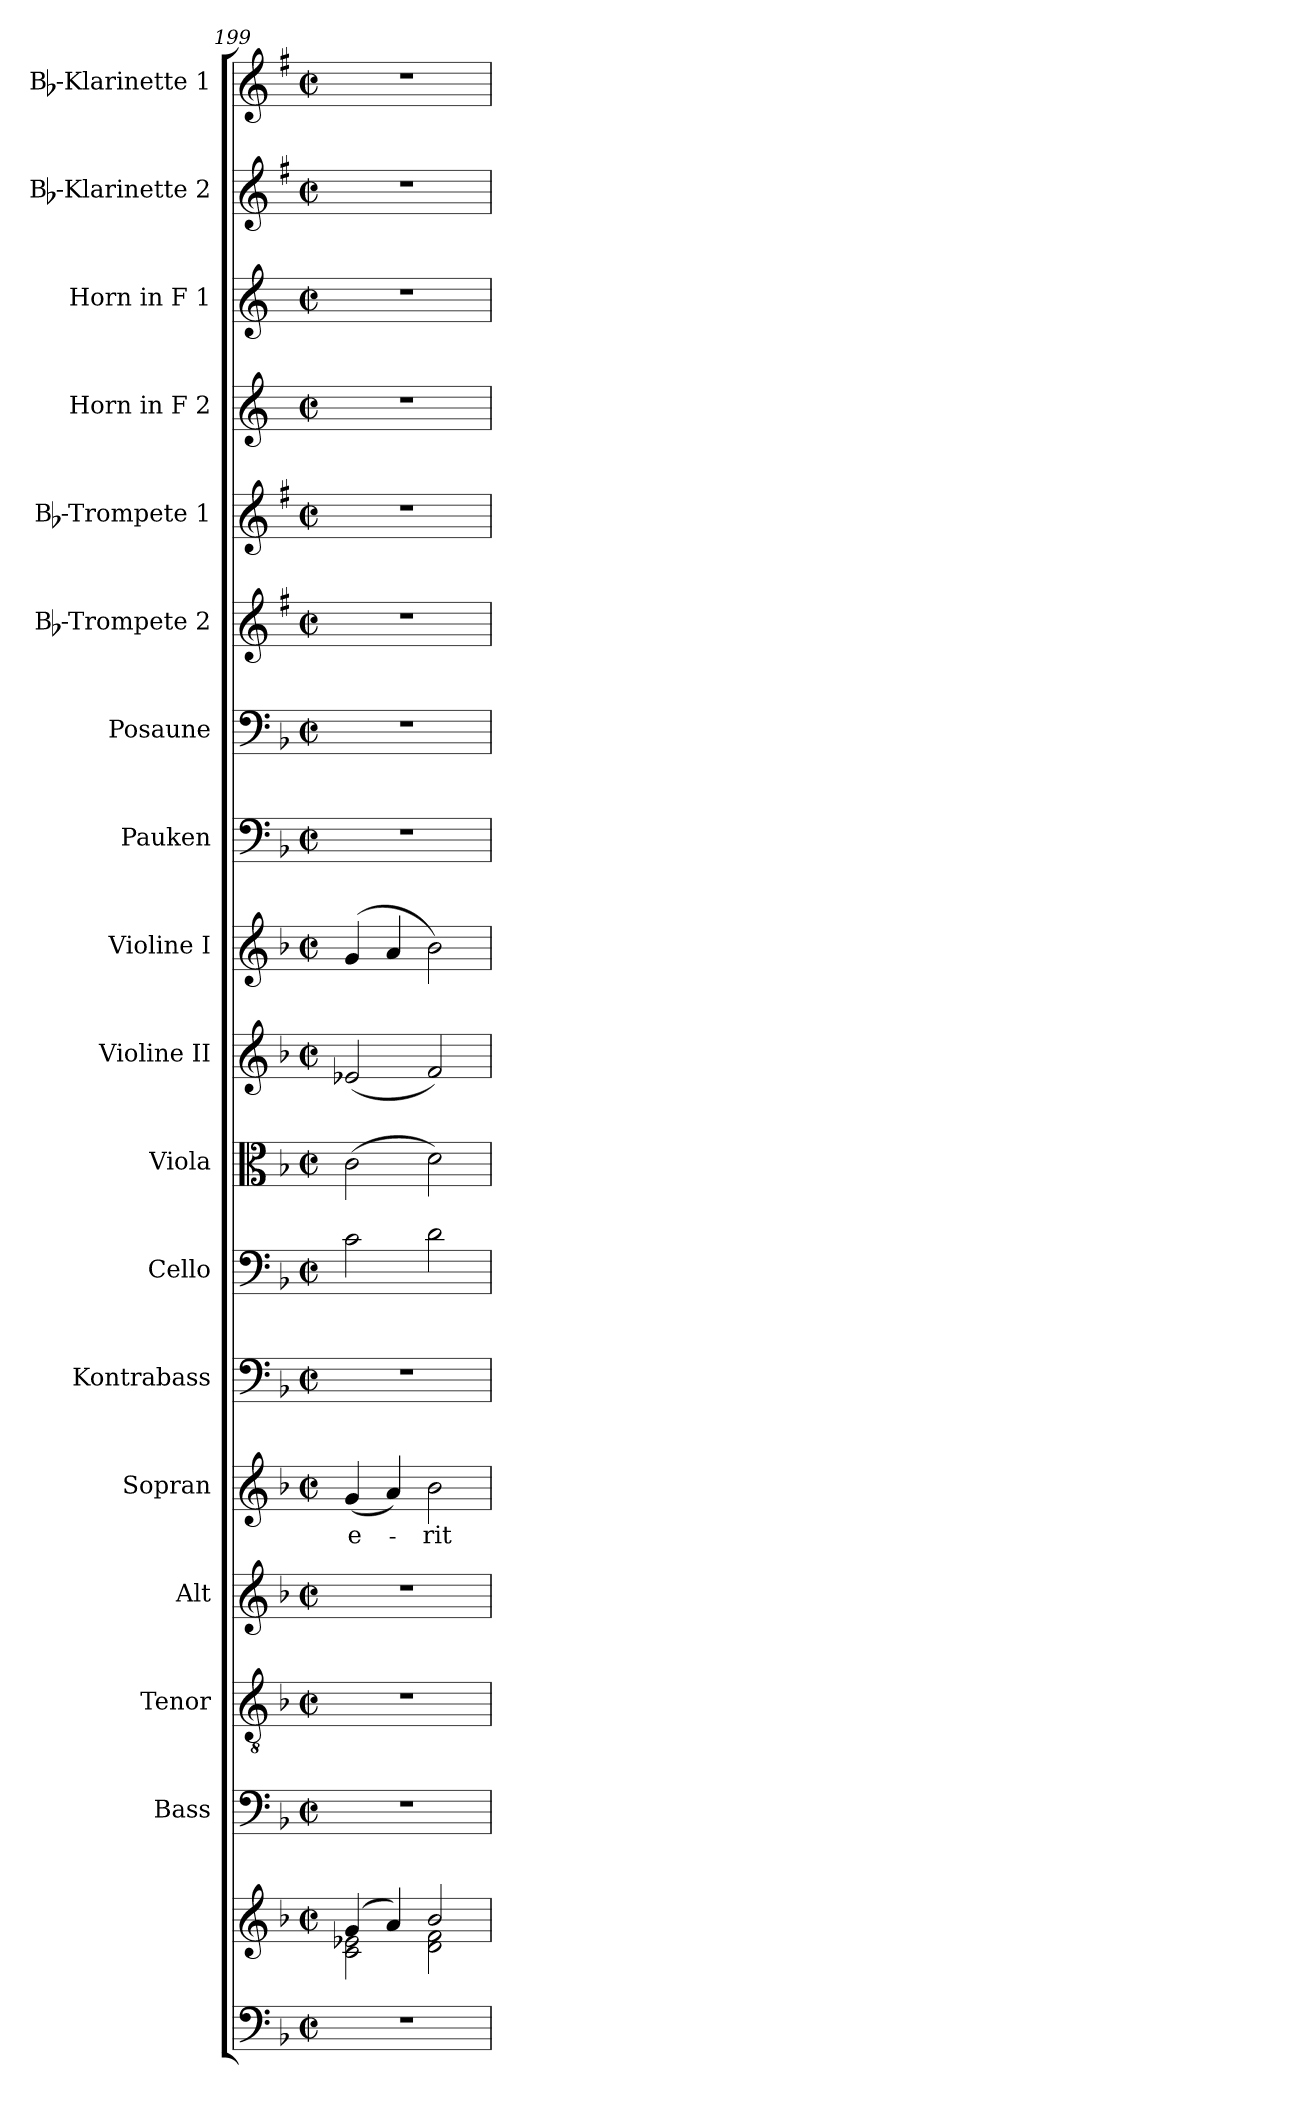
**kern	**kern	**kern	**kern	**kern	**kern	**text	**kern	**kern	**kern	**kern	**kern	**kern	**kern	**kern	**kern	**kern	**kern	**kern	**kern
*part18	*part18	*part17	*part16	*part15	*part14	*part14	*part13	*part12	*part11	*part10	*part9	*part8	*part7	*part6	*part5	*part4	*part3	*part2	*part1
*staff19	*staff18	*staff17	*staff16	*staff15	*staff14	*staff14	*staff13	*staff12	*staff11	*staff10	*staff9	*staff8	*staff7	*staff6	*staff5	*staff4	*staff3	*staff2	*staff1
*	*	*I"Bass	*I"Tenor	*I"Alt	*I"Sopran	*	*I"Kontrabass	*I"Cello	*I"Viola	*I"Violine II	*I"Violine I	*I"Pauken	*I"Posaune	*I"Bb-Trompete 2	*I"Bb-Trompete 1	*I"Horn in F 2	*I"Horn in F 1	*I"Bb-Klarinette 2	*I"Bb-Klarinette 1
*	*	*I'B.	*I'T.	*I'A.	*I'S.	*	*I'Kb.	*	*I'Vla.	*I'Vl. II	*I'Vl. I	*I'Pk.	*I'Pos.	*I'Bb Trp. 2	*I'Bb Trp. 1	*	*	*I'Bb Kl. 2	*I'Bb Kl. 1
*clefF4	*clefG2	*clefF4	*clefGv2	*clefG2	*clefG2	*	*clefF4	*clefF4	*clefC3	*clefG2	*clefG2	*clefF4	*clefF4	*clefG2	*clefG2	*clefG2	*clefG2	*clefG2	*clefG2
*	*	*	*	*	*	*	*ITrd7c12	*	*	*	*	*	*	*ITrd1c2	*ITrd1c2	*ITrd4c7	*ITrd4c7	*ITrd1c2	*ITrd1c2
*k[b-]	*k[b-]	*k[b-]	*k[b-]	*k[b-]	*k[b-]	*	*k[b-]	*k[b-]	*k[b-]	*k[b-]	*k[b-]	*k[b-]	*k[b-]	*k[b-]	*k[b-]	*k[b-]	*k[b-]	*k[b-]	*k[b-]
*F:	*F:	*F:	*F:	*F:	*F:	*	*F:	*F:	*F:	*F:	*F:	*F:	*F:	*F:	*F:	*F:	*F:	*F:	*F:
*M2/2	*M2/2	*M2/2	*M2/2	*M2/2	*M2/2	*	*M2/2	*M2/2	*M2/2	*M2/2	*M2/2	*M2/2	*M2/2	*M2/2	*M2/2	*M2/2	*M2/2	*M2/2	*M2/2
*met(c|)	*met(c|)	*met(c|)	*met(c|)	*met(c|)	*met(c|)	*	*met(c|)	*met(c|)	*met(c|)	*met(c|)	*met(c|)	*met(c|)	*met(c|)	*met(c|)	*met(c|)	*met(c|)	*met(c|)	*met(c|)	*met(c|)
=199	=199	=199	=199	=199	=199	=199	=199	=199	=199	=199	=199	=199	=199	=199	=199	=199	=199	=199	=199
*	*^	*	*	*	*	*	*	*	*	*	*	*	*	*	*	*	*	*	*
!	!	!	!	!	!	!	!LO:LY:b	!	!	!	!	!	!	!	!	!	!	!	!	!
1r	(4g/	2c\ 2e-X\	1r	1r	1r	(<4g/	e-	1r	2c\	(>2c\	(<2e-X/	(4g/	1r	1r	1r	1r	1r	1r	1r	1r
.	4a/)	.	.	.	.	4a/)	.	.	.	.	.	4a/	.	.	.	.	.	.	.	.
!	!	!	!	!	!	!	!LO:LY:b	!	!	!	!	!	!	!	!	!	!	!	!	!
.	2b-/	2d\ 2f\	.	.	.	2b-\	-rit	.	2d\	2d\)	2f/)	2b-\)	.	.	.	.	.	.	.	.
*	*v	*v	*	*	*	*	*	*	*	*	*	*	*	*	*	*	*	*	*	*
=	=	=	=	=	=	=	=	=	=	=	=	=	=	=	=	=	=	=	=
*-	*-	*-	*-	*-	*-	*-	*-	*-	*-	*-	*-	*-	*-	*-	*-	*-	*-	*-	*-
